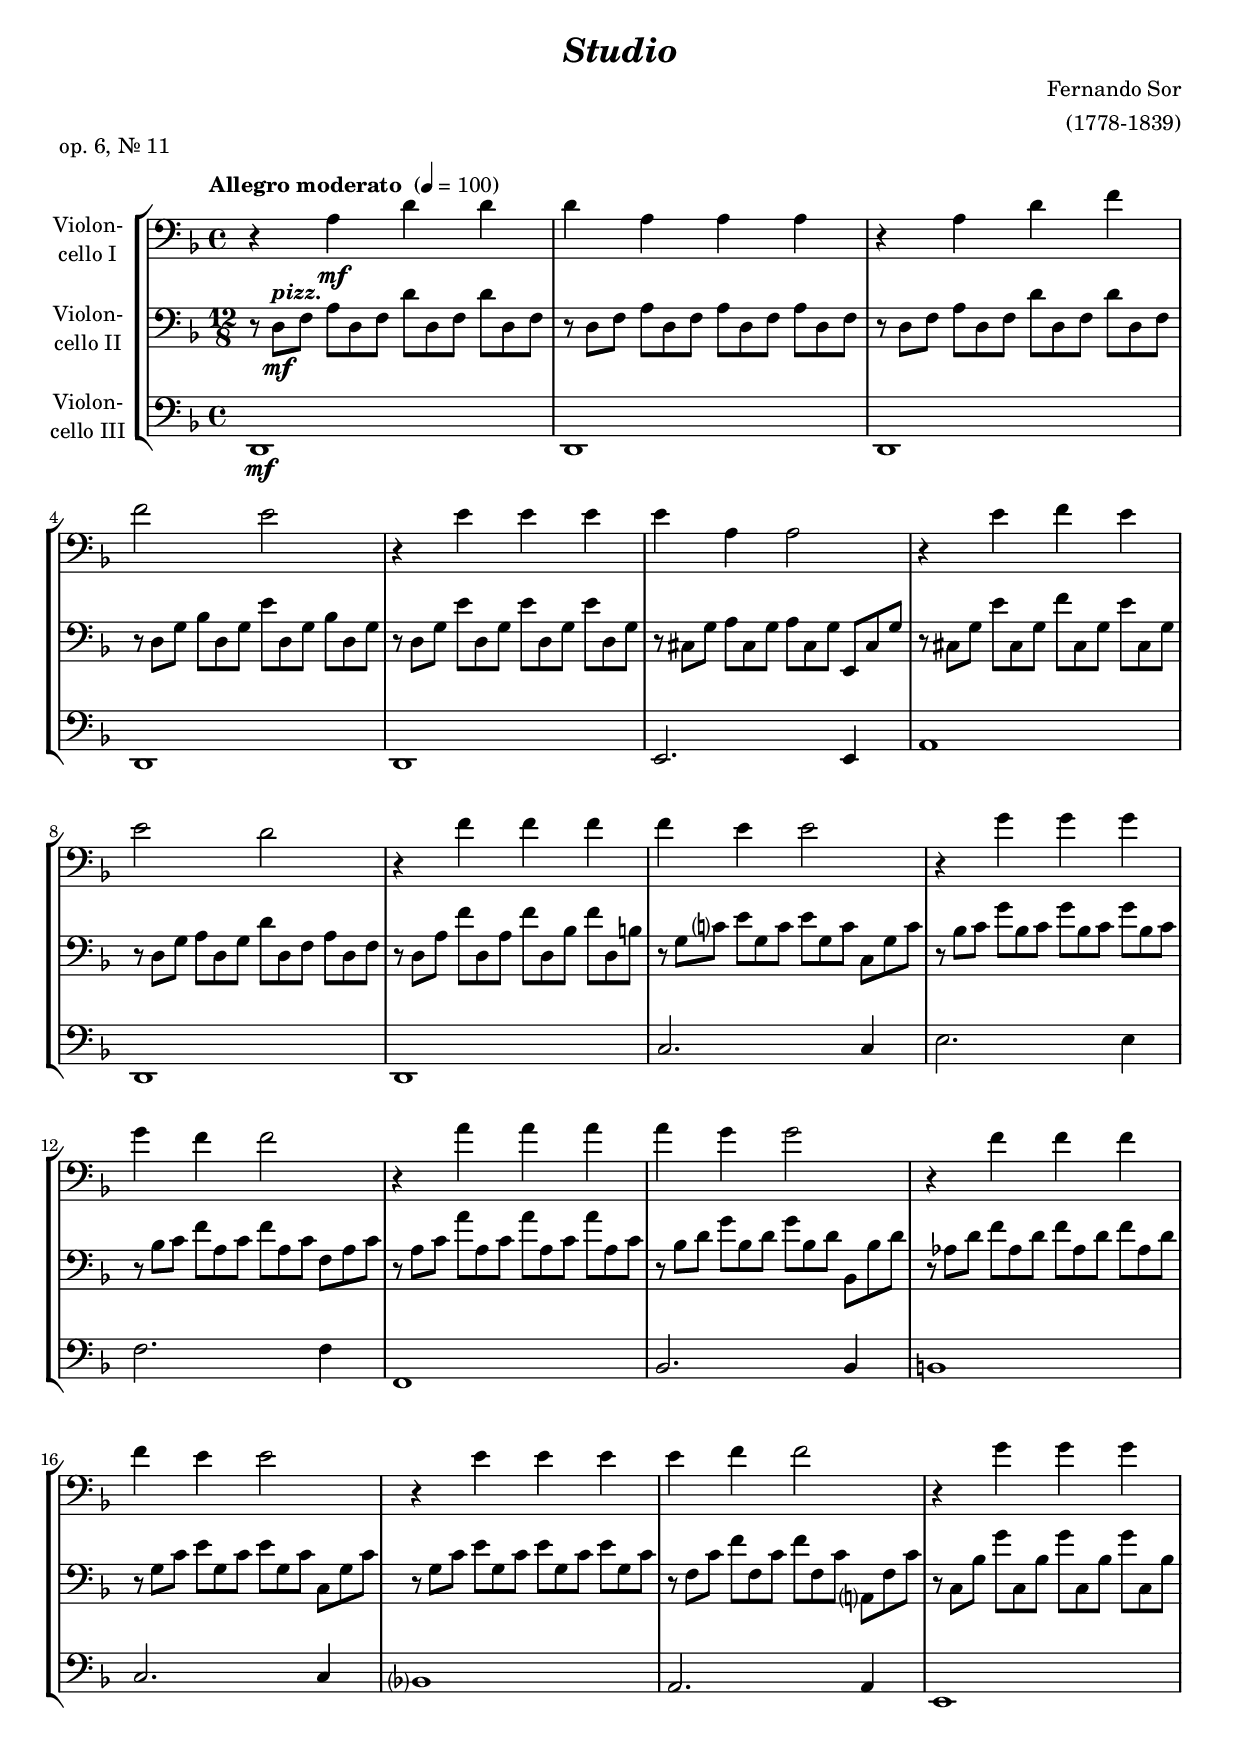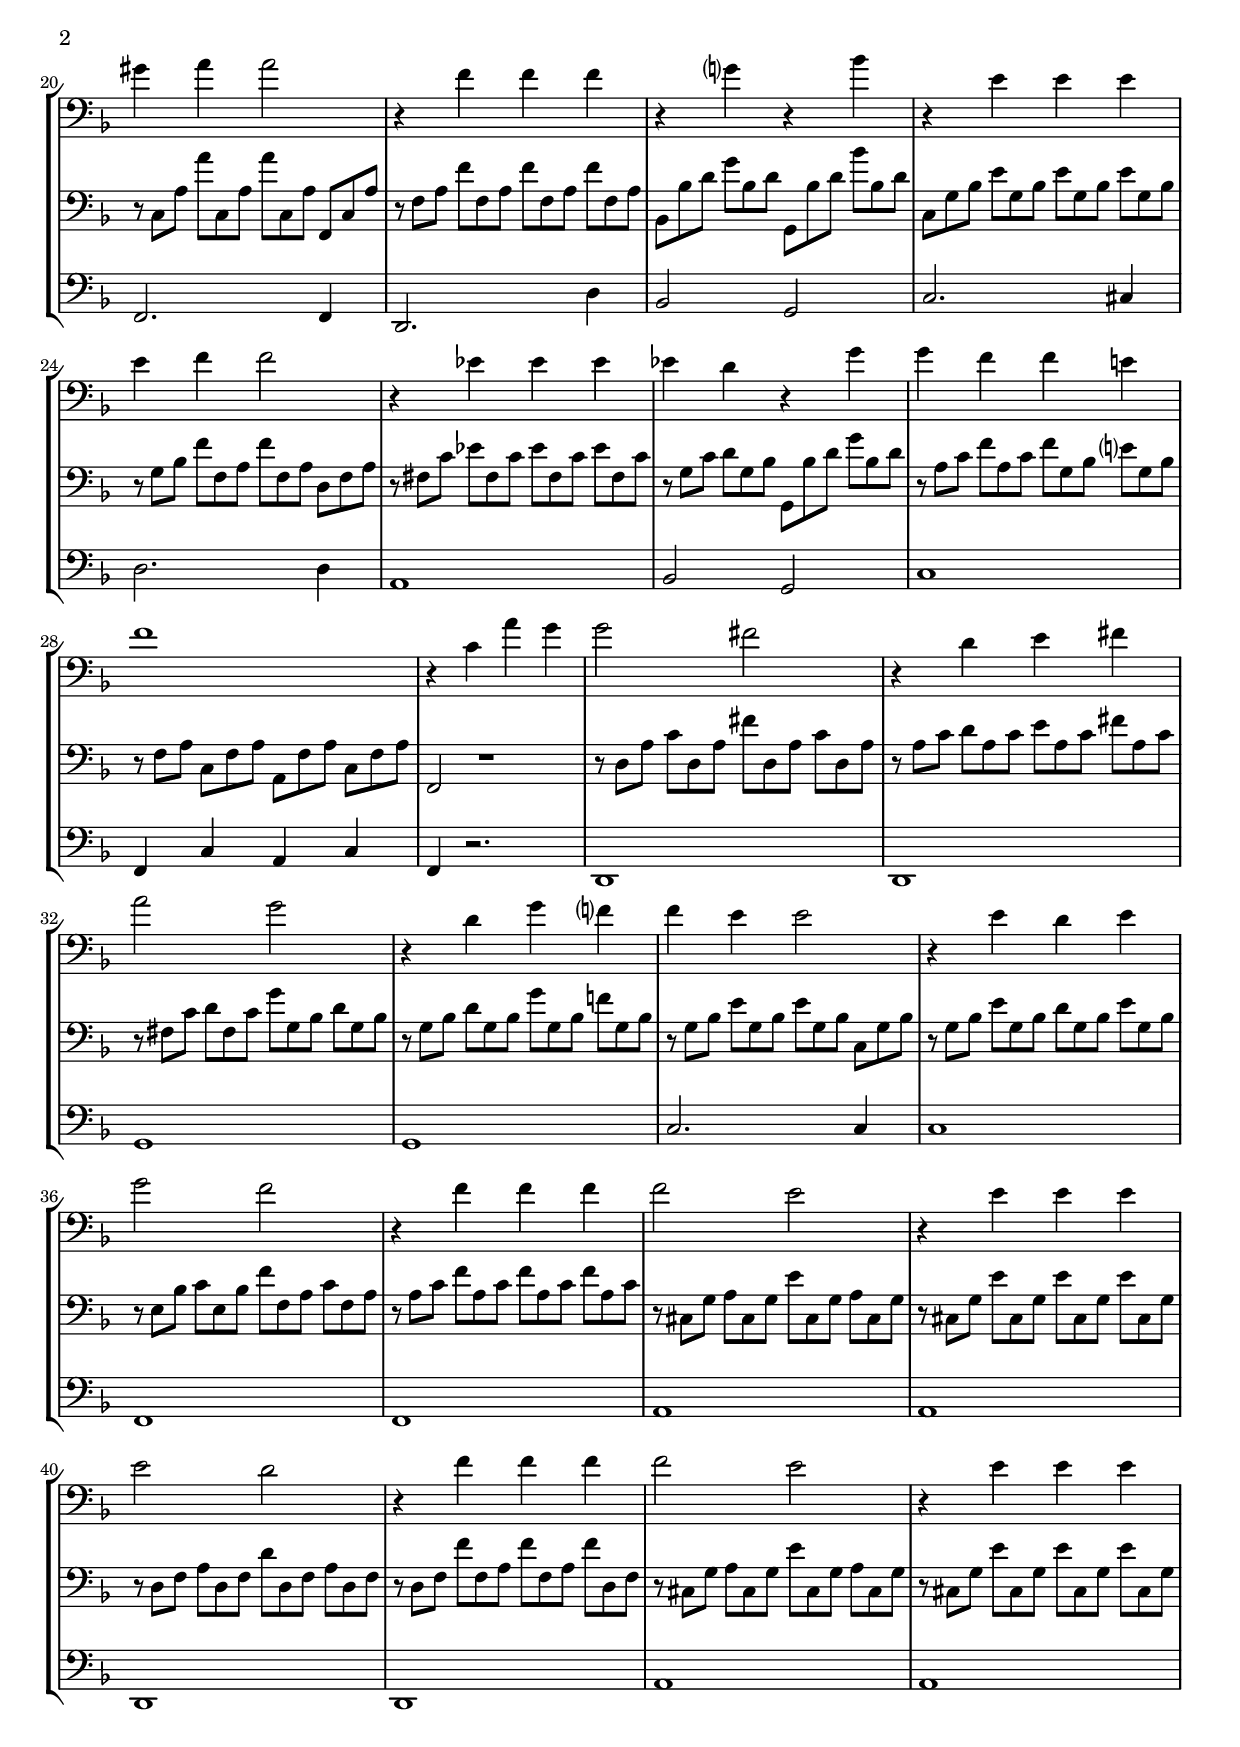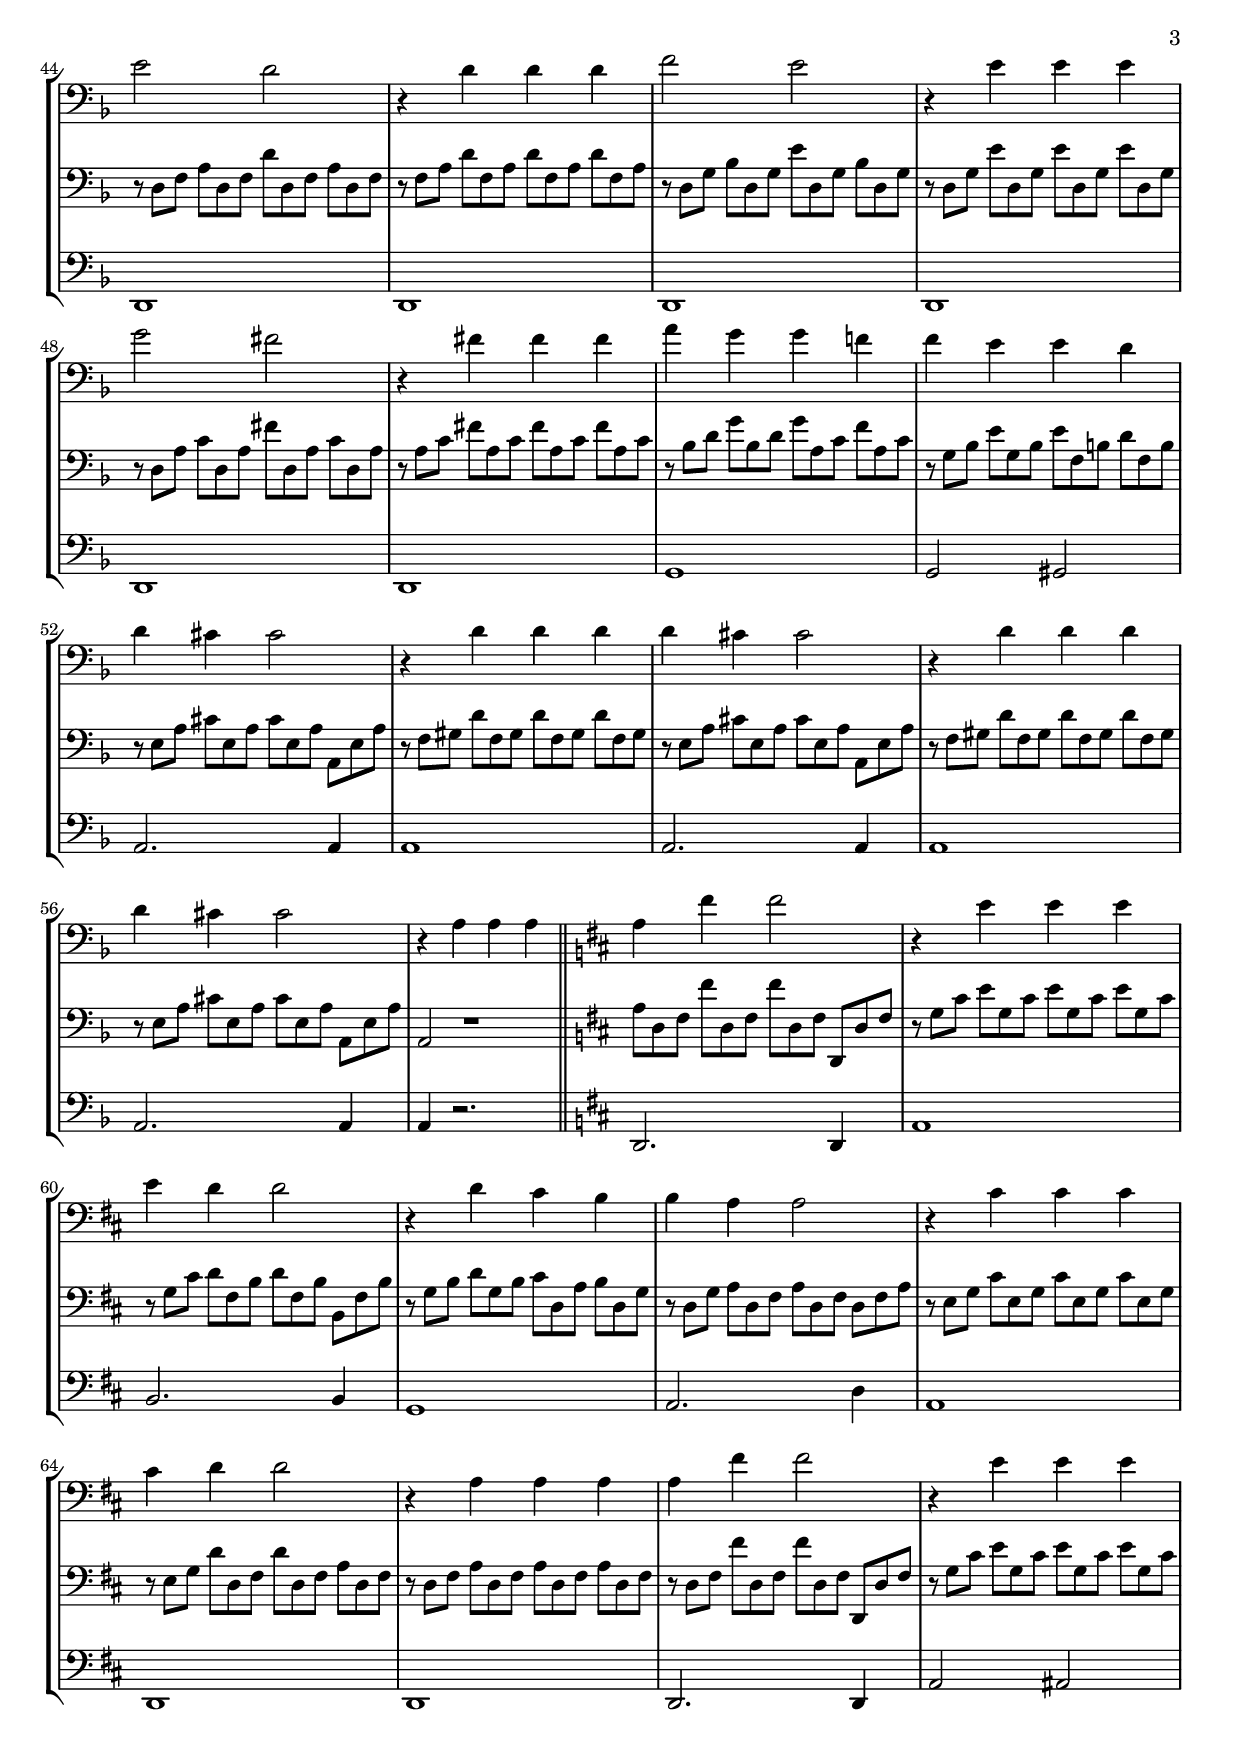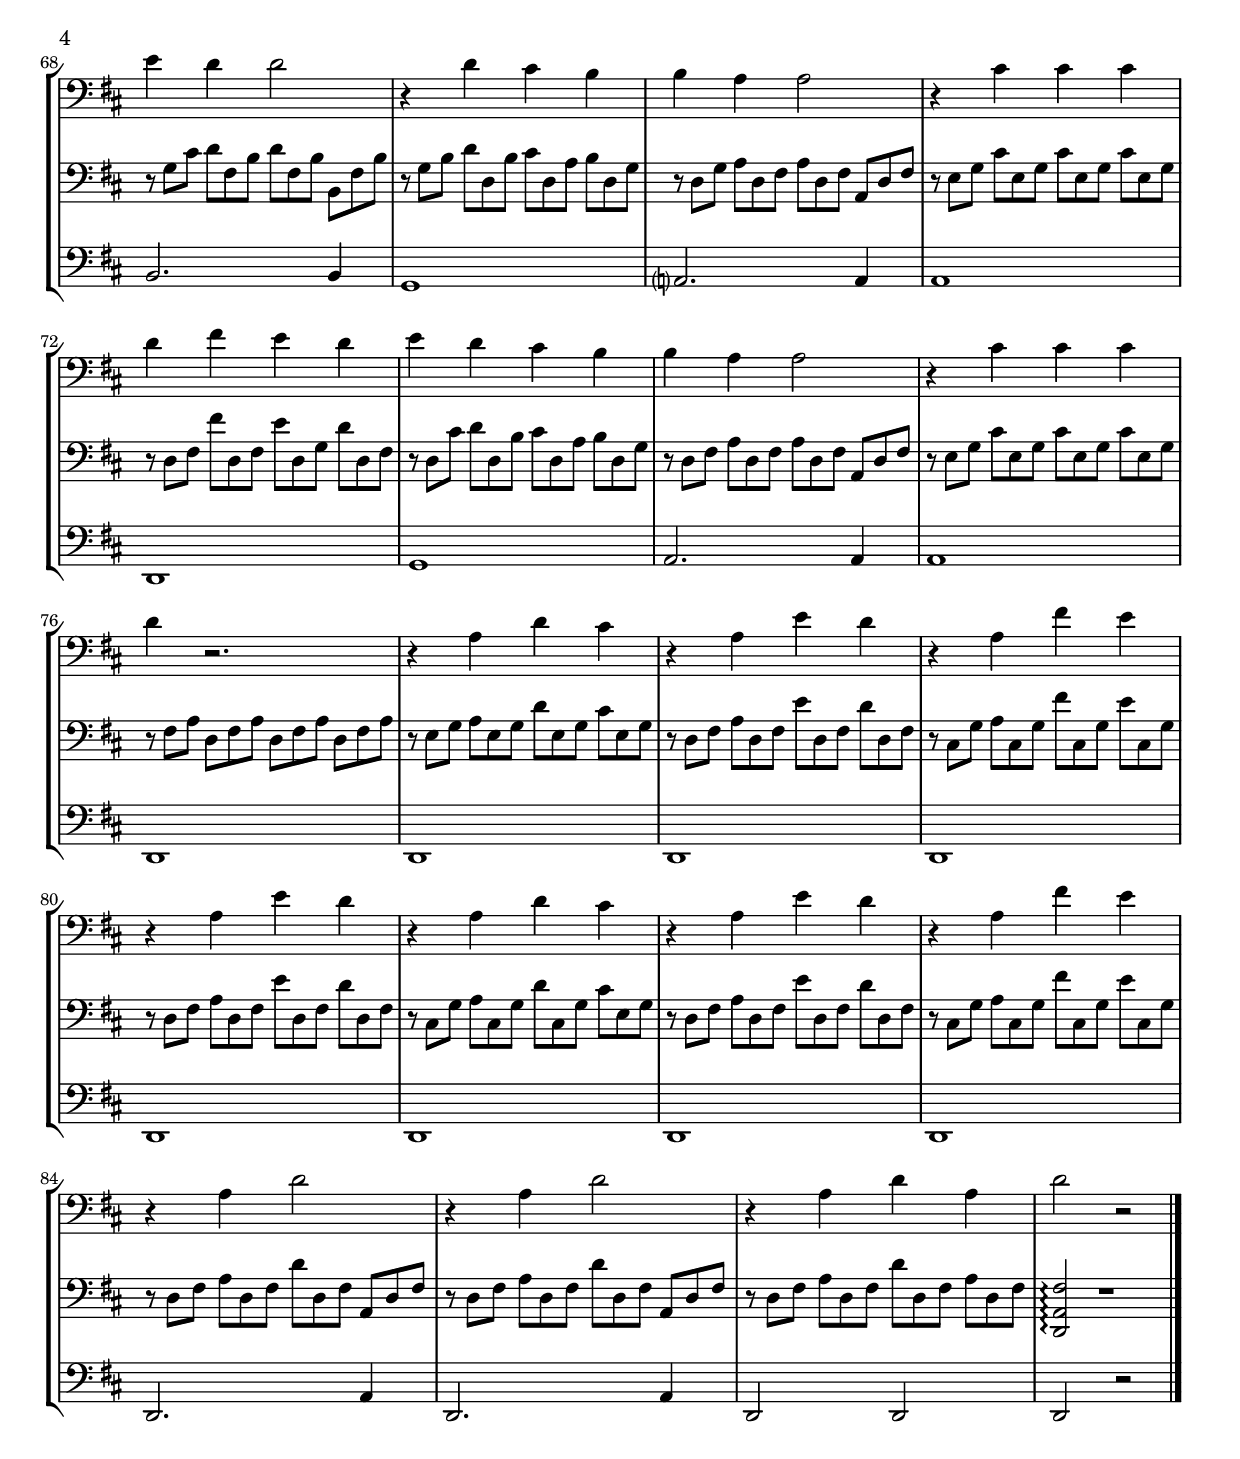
\version "2.18.2"
\include "deutsch.ly"

#(set-global-staff-size 18.65)

\header {
  title     = \markup \bold \italic "Studio"
  composer  = "Fernando Sor"
  arranger  = "(1778-1839)"
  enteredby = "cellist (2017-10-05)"
  piece     = "op. 6, Nr. 11"
}

voiceconsts = {
  \key d \minor
  \time 4/4
  \clef "bass"
%  \numericTimeSignature
  \compressFullBarRests
  % Set default beaming for all staves
%  \set Timing.beamExceptions = #'()
%  \set Timing.baseMoment     = #(ly:make-moment 1 4)
%  \set Timing.beatStructure  = #'(1 1 1)
  \tempo "Allegro moderato " 4=100
}

mifl = "flute"
mist = "string ensemble 1"
miba = "cello"
%mipz = "acoustic guitar (nylon)"
mipz = "electric bass (finger)"
%miba = "harpsichord"
milo = "drawbar organ"

pizz = \markup \bold \italic "pizz."

va = \relative c' {
  \voiceconsts

  r4 a\mf d d
  d a a a
  r a d f

  f2 e
  r4 e e e
  e a, a2

  r4 e' f e
  e2 d
  r4 f f f

  f e e2
  r4 g g g
  g f f2

  r4 a a a
  a g g2
  r4 f f f

  f e e2
  r4 e e e
  e f f2

  r4 g g g
  gis a a2
  r4 f f f

  r g? r b
  r e, e e
  e f f2

  r4 es es es
  es d r g
  g f f e!

  f1
  r4 c a' g
  g2 fis

  r4 d e fis
  a2 g
  r4 d g f?

  f e e2
  r4 e d e
  g2 f

  r4 f f f
  f2 e
  r4 e e e

  e2 d
  r4 f f f
  f2 e

  r4 e e e
  e2 d
  r4 d d d

  f2 e
  r4 e e e
  g2 fis

  r4 fis fis fis
  a g g f!
  f e e d

  d cis cis2
  r4 d d d
  d cis cis2

  r4 d d d
  d cis cis2
  r4 a a a \bar "||" \key d \major

  a fis' fis2
  r4 e e e
  e d d2

  r4 d cis h
  h a a2
  r4 cis cis cis

  cis d d2
  r4 a a a
  a fis' fis2

  r4 e e e
  e d d2
  r4 d cis h

  h a a2
  r4 cis cis cis
  d fis e d

  e d cis h
  h a a2
  r4 cis cis cis
  
  d r2.
  r4 a d cis
  r a e' d

  r a fis' e
  r a, e' d
  r a d cis

  r a e' d
  r a fis' e
  r a, d2

  r4 a d2
  r4 a d a
  d2 r \bar "|."
}

vb = \relative c {
  \voiceconsts
  \set Staff.timeSignatureFraction = 12/8

  \scaleDurations 2/3 {
    r8 d^\pizz\mf f a d, f d' d, f d' d, f
    r d f a d, f a d, f a d, f
    r d f a d, f d' d, f d' d, f
  
    r d g b d, g e' d, g b d, g
    r d g e' d, g e' d, g e' d, g
    r cis, g' a cis, g' a cis, g' e, cis' g'
  
    r cis, g' e' cis, g' f' cis, g' e' cis, g'
    r d g a d, g d' d, f a d, f
    r d a' f' d, a' f' d, b' f' d, h'
  
    r g c? e g, c e g, c c, g' c
    r b c g' b, c g' b, c g' b, c
    r b c f a, c f a, c f, a c
  
    r a c a' a, c a' a, c a' a, c
    r b d g b, d g b, d b, b' d
    r as d f as, d f as, d f as, d
  
    r g, c e g, c e g, c c, g' c
    r g c e g, c e g, c e g, c
    r f, c' f f, c' f f, c' a,? f' c'
  
    r c, b' g' c,, b' g' c,, b' g' c,, b'
    r c, a' a' c,, a' a' c,, a' f, c' a'
    r f a f' f, a f' f, a f' f, a
  
    b, b' d g b, d g,, b' d b' b, d
    c, g' b e g, b e g, b e g, b
    r g b f' f, a f' f, a d, f a
  
    r fis c' es fis, c' es fis, c' es fis, c'
    r g c d g, b g, b' d g b, d
    r a c f a, c f g, b e? g, b

    r f a c, f a a, f' a c, f a
    f,2 r1
    r8 d'8 a' c d, a' fis' d, a' c d, a'

    r a c d a c e a, c fis a, c
    r fis, c' d fis, c' g' g, b d g, b
    r g b d g, b g' g, b f'! g, b

    r g b e g, b e g, b c, g' b
    r g b e g, b d g, b e g, b
    r e, b' c e, b' f' f, a c f, a

    r a c f a, c f a, c f a, c
    r cis, g' a cis, g' e' cis, g' a cis, g'
    r cis, g' e' cis, g' e' cis, g' e' cis, g'

    r d f a d, f d' d, f a d, f
    r d f f' f, a f' f, a f' d, f
    r cis g' a cis, g' e' cis, g' a cis, g'

    r cis, g' e' cis, g' e' cis, g' e' cis, g'
    r d f a d, f d' d, f a d, f
    r f a d f, a d f, a d f, a

    r d, g b d, g e' d, g b d, g
    r d g e' d, g e' d, g e' d, g
    r d a' c d, a' fis' d, a' c d, a'

    r a c fis a, c fis a, c fis a, c
    r b d g b, d g a, c f a, c
    r g b e g, b e f, h d f, h

    r e, a cis e, a cis e, a a, e' a
    r f gis d' f, gis d' f, gis d' f, gis
    r e a cis e, a cis e, a a, e' a

    r f gis d' f, gis d' f, gis d' f, gis
    r e a cis e, a cis e, a a, e' a
    a,2 r1 \bar "||" \key d \major

    a'8 d, fis fis' d, fis fis' d, fis d, d' fis
    r g cis e g, cis e g, cis e g, cis
    r g cis d fis, h d fis, h h, fis' h

    r g h d g, h cis d, a' h d, g
    r d g a d, fis a d, fis d fis a
    r e g cis e, g cis e, g cis e, g

    r e g d' d, fis d' d, fis a d, fis
    r d fis a d, fis a d, fis a d, fis
    r d fis fis' d, fis fis' d, fis d, d' fis

    r g cis e g, cis e g, cis e g, cis
    r g cis d fis, h d fis, h h, fis' h
    r g h d d, h' cis d, a' h d, g

    r d g a d, fis a d, fis a, d fis
    r e g cis e, g cis e, g cis e, g
    r d fis fis' d, fis e' d, g d' d, fis

    r d cis' d d, h' cis d, a' h d, g
    r d fis a d, fis a d, fis a, d fis
    r e g cis e, g cis e, g cis e, g

    r fis a d, fis a d, fis a d, fis a
    r e g a e g d' e, g cis e, g
    r d fis a d, fis e' d, fis d' d, fis

    r cis g' a cis, g' fis' cis, g' e' cis, g'
    r d fis a d, fis e' d, fis d' d, fis
    r cis g' a cis, g' d' cis, g' cis e, g

    r d fis a d, fis e' d, fis d' d, fis
    r cis g' a cis, g' fis' cis, g' e' cis, g'
    r d fis a d, fis d' d, fis a, d fis

    r d fis a d, fis d' d, fis a, d fis
    r d fis a d, fis d' d, fis a d, fis
    <d, a' fis'>2\arpeggio r1 \bar "|."
  }
}

vc = \relative c, {
  \voiceconsts

  d1\mf
  d
  d

  d
  d
  e2. e4

  a1
  d,
  d

  c'2. c4
  e2. e4
  f2. f4

  f,1
  b2. b4
  h!1

  c2. c4
  b?1
  a2. a4

  e1
  f2. f4
  d2. d'4

  b2 g
  c2. cis4
  d2. d4

  a1
  b2 g
  c1

  f,4 c' a c
  f, r2.
  d1

  d
  g
  g

  c2. c4
  c1
  f,

  f
  a
  a

  d,
  d
  a'

  a
  d,
  d

  d
  d
  d
  
  d
  g
  g2 gis

  a2. a4
  a1
  a2. a4

  a1
  a2. a4
  a r2. \bar "||" \key d \major

  d,2. d4
  a'1
  h2. h4

  g1
  a2. d4
  a1

  d,
  d
  d2. d4

  a'2 ais
  h2. h4
  g1

  a?2. a4
  a1
  d,

  g
  a2. a4
  a1

  d,
  d
  d

  d
  d
  d

  d
  d
  d2. a'4

  d,2. a'4
  d,2 d
  d r \bar "|."
}


music = \new StaffGroup <<
      \new Staff {
	\set Staff.midiInstrument = \miba
	\set Staff.instrumentName = \markup \center-column { "Violon-" "cello I" }
	\transpose d d { \va }
      }

      \new Staff {
	\set Staff.midiInstrument = \mipz
	\set Staff.instrumentName = \markup \center-column { "Violon-" "cello II" }
	\transpose d d { \vb }
      }

      \new Staff {
	\set Staff.midiInstrument = \miba
	\set Staff.instrumentName = \markup \center-column { "Violon-" "cello III" }
	\transpose d d { \vc }
      }
>>

\book {
  \score {
    \music
    \layout {}
  }

  \score {
    \unfoldRepeats \music

    \midi {
      \context {
        \Score
      }
    }
  }
}
